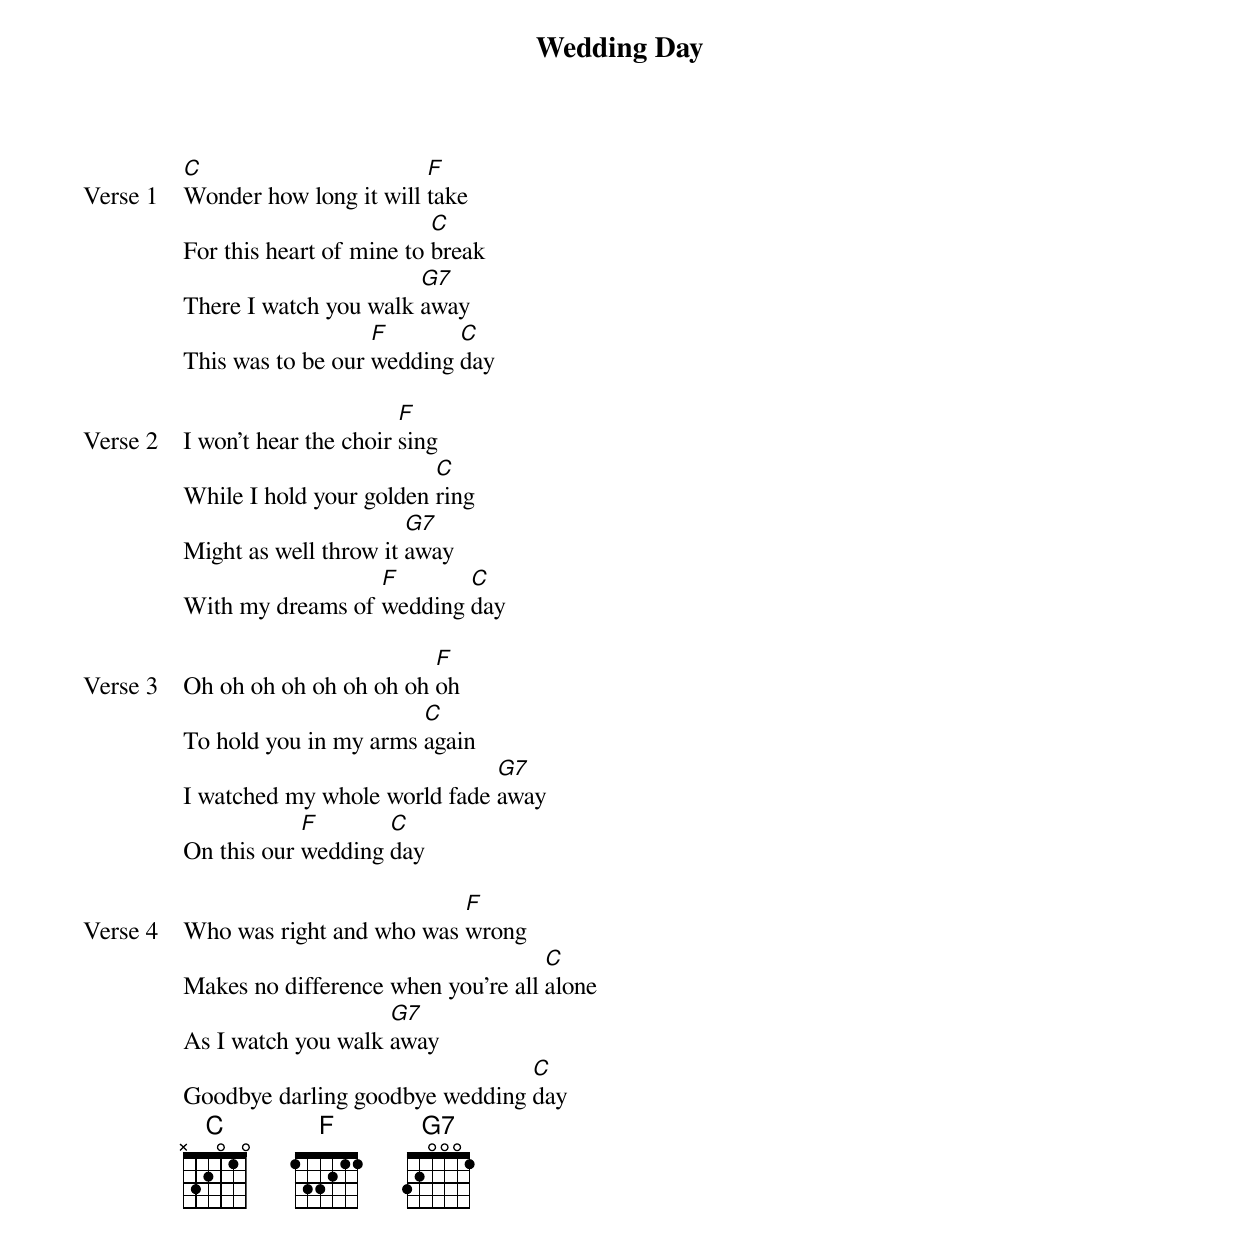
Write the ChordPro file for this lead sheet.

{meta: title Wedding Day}
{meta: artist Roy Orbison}
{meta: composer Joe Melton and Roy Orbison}
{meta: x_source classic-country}
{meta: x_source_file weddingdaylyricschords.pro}
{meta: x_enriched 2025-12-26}

{start_of_verse: Verse 1}
[C]Wonder how long it will [F]take
For this heart of mine to [C]break
There I watch you walk [G7]away
This was to be our [F]wedding [C]day
{end_of_verse}

{start_of_verse: Verse 2}
I won't hear the choir [F]sing
While I hold your golden [C]ring
Might as well throw it [G7]away
With my dreams of [F]wedding [C]day
{end_of_verse}

{start_of_verse: Verse 3}
Oh oh oh oh oh oh oh oh [F]oh
To hold you in my arms [C]again
I watched my whole world fade [G7]away
On this our [F]wedding [C]day
{end_of_verse}

{start_of_verse: Verse 4}
Who was right and who was [F]wrong
Makes no difference when you're all [C]alone
As I watch you walk [G7]away
Goodbye darling goodbye wedding [C]day
{end_of_verse}
